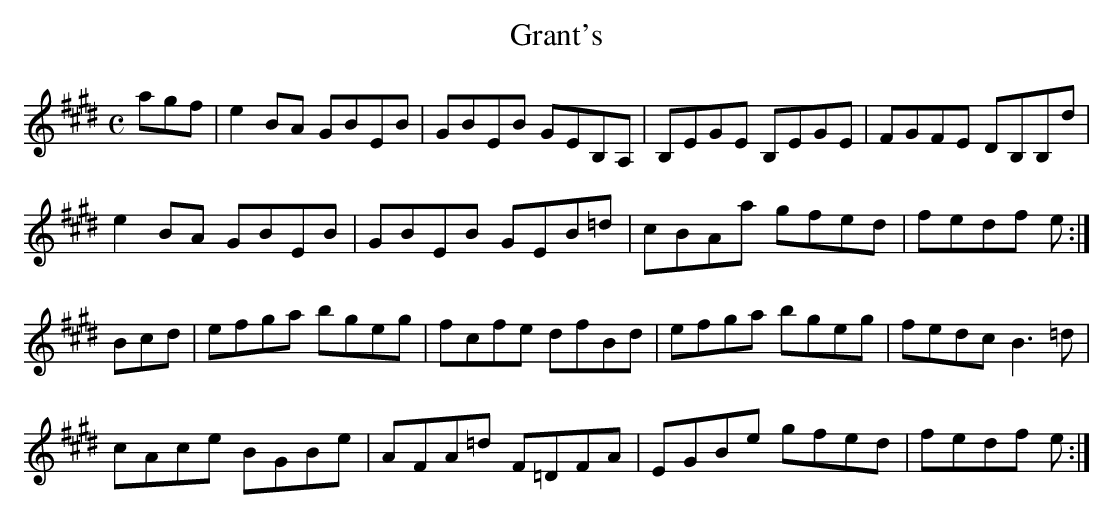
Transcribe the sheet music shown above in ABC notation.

X:1
T:Grant's
M:C
L:1/8
K:E Major
agf|e2BA GBEB|GBEB GEB,A,|B,EGE B,EGE|FGFE DB,B,d|!
e2BA GBEB|GBEB GEB=d|cBAa gfed|fedf e:|!
Bcd|efga bgeg|fcfe dfBd|efga bgeg|fedc B3=d|!
cAce BGBe|AFA=d F=DFA|EGBe gfed|fedf e:|!
